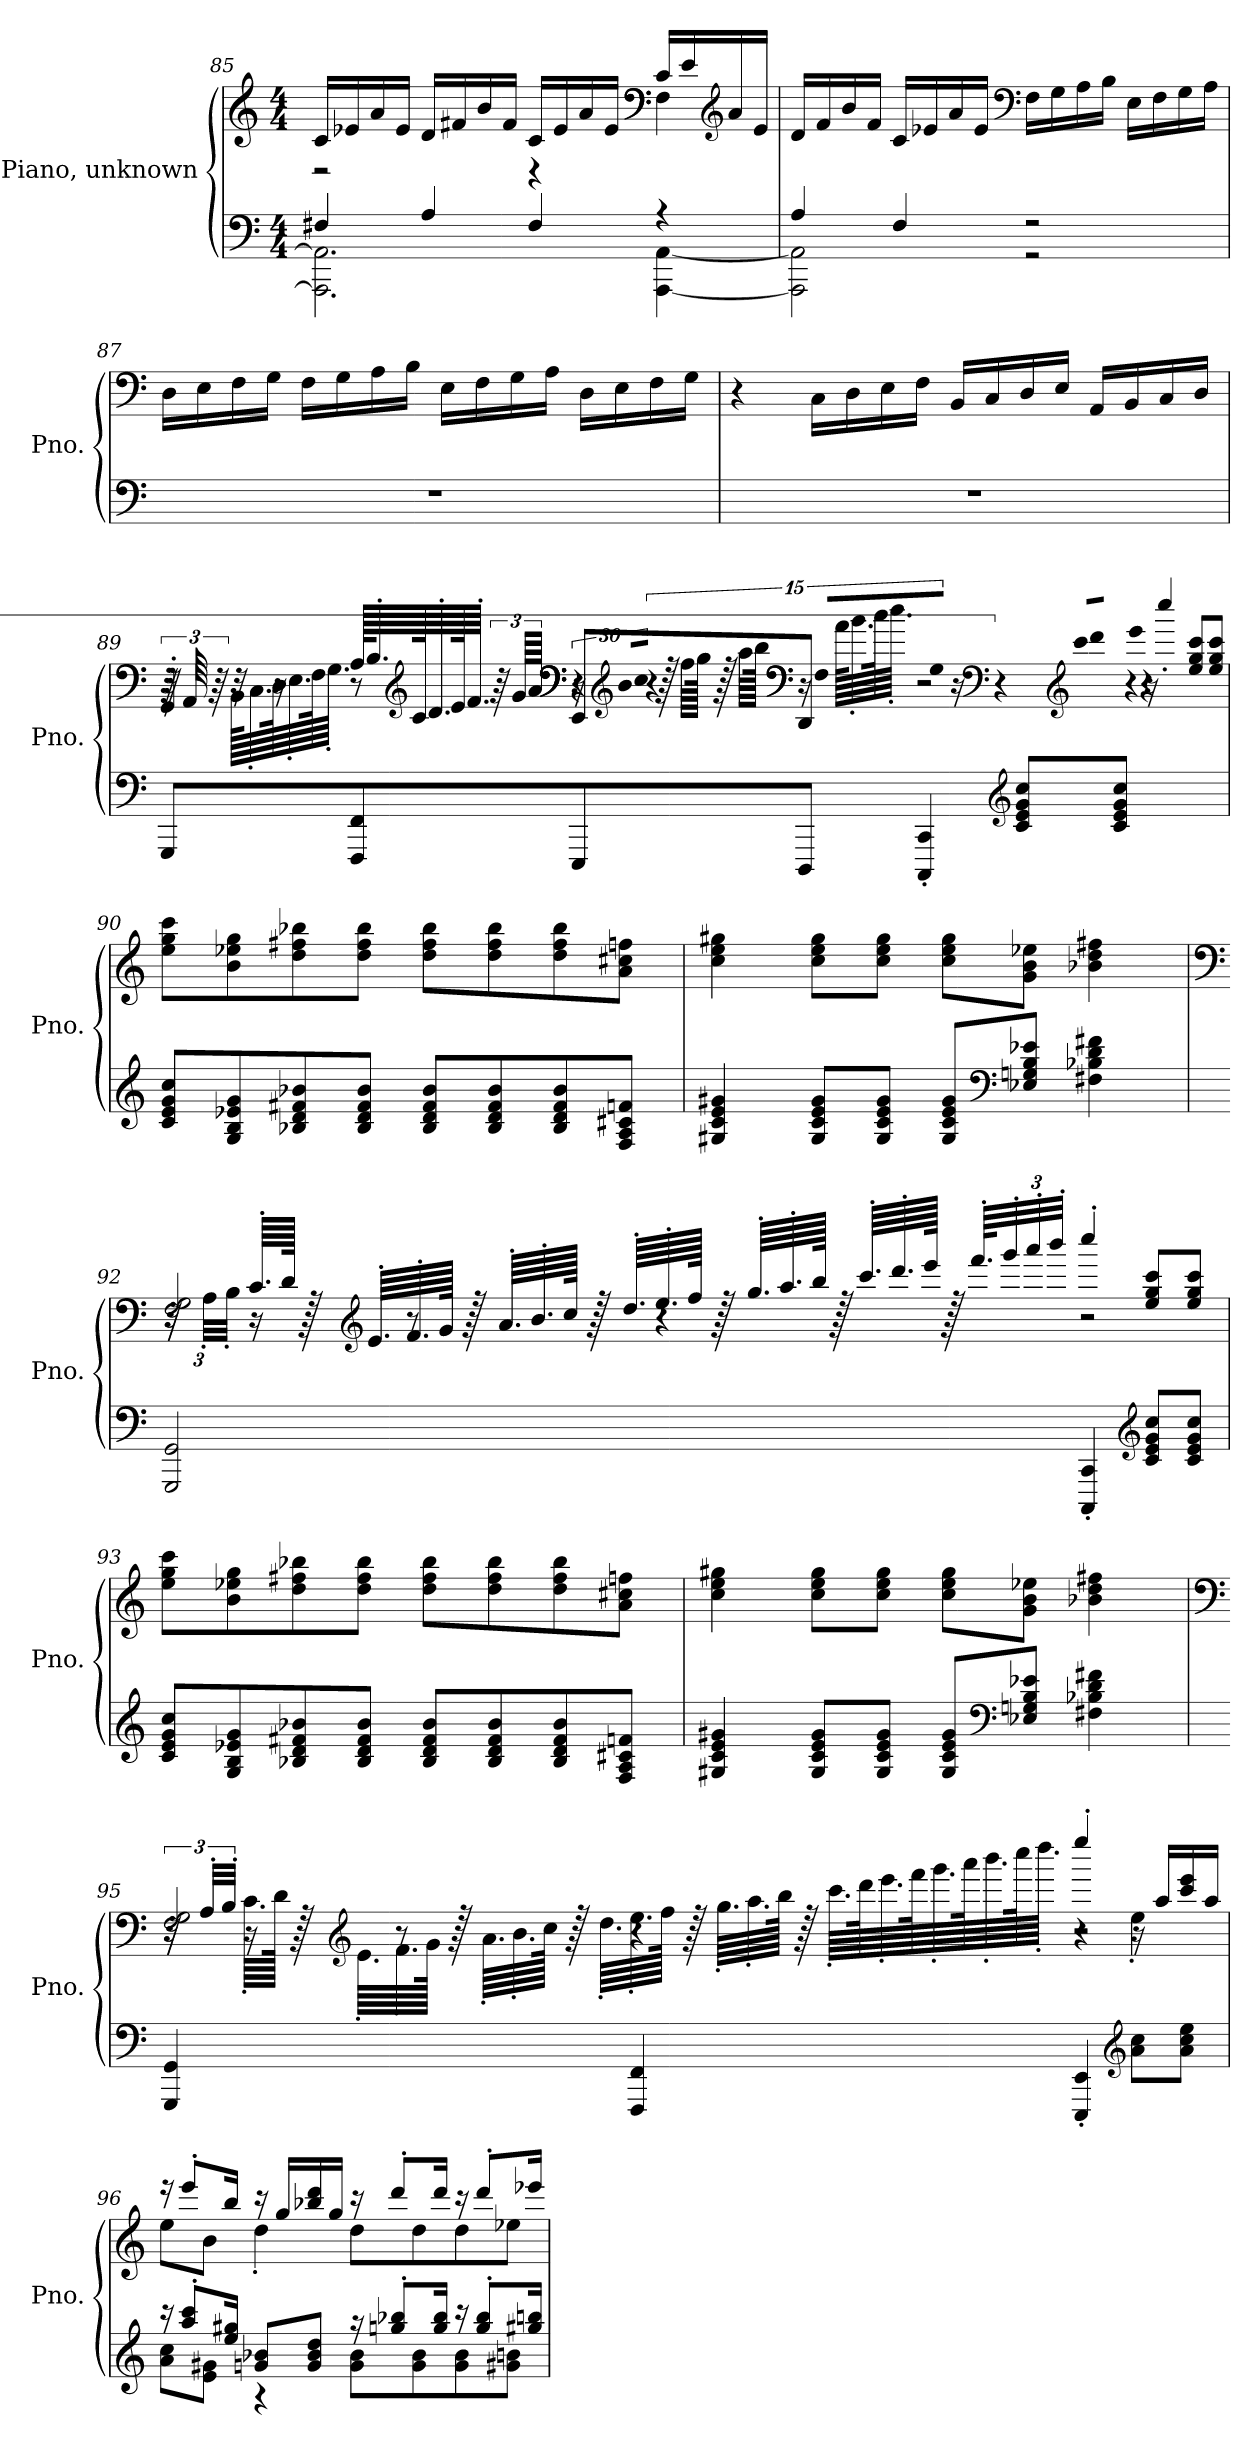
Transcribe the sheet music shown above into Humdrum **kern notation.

**kern	**kern
*part1	*part1
*staff2	*staff1
*I"Piano, unknown	*
*I'Pno.	*
*clefF4	*clefG2
*k[]	*k[]
*M4/4	*M4/4
=85	=85
*^	*^
4F#X/	2.AAA\] 2.AA\]	16c/LL	2r
.	.	16e-X/	.
.	.	16a/	.
.	.	16e-/JJ	.
4A/	.	16d/LL	.
.	.	16f#X/	.
.	.	16b/	.
.	.	16f#/JJ	.
4F#/	.	16c/LL	4r
.	.	16e-/	.
.	.	16a/	.
.	.	16e-/JJ	.
*	*	*clefF4	*
4r	[4AAA\ [4AA\	16c/LL	4F\
.	.	16e-/	.
*	*	*clefG2	*
.	.	16a/	.
.	.	16e-/JJ	.
*	*	*v	*v
!!LO:LB:g=z
=86	=86	=86
4A/	2AAA\] 2AA\]	16d/LL
.	.	16f/
.	.	16b/
.	.	16f/JJ
4F/	.	16c/LL
.	.	16e-X/
.	.	16a/
.	.	16e-/JJ
*	*	*clefF4
2r	2r	16F\LL
.	.	16G\
.	.	16A\
.	.	16B\JJ
.	.	16E\LL
.	.	16F\
.	.	16G\
.	.	16A\JJ
*v	*v	*
=87	=87
1r	16D\LL
.	16E\
.	16F\
.	16G\JJ
.	16F\LL
.	16G\
.	16A\
.	16B\JJ
.	16E\LL
.	16F\
.	16G\
.	16A\JJ
.	16D\LL
.	16E\
.	16F\
.	16G\JJ
=88	=88
1r	4r
.	16C\LL
.	16D\
.	16E\
.	16F\JJ
.	16BB/LL
.	16C/
.	16D/
.	16E/JJ
.	16AA/LL
.	16BB/
.	16C/
.	16D/JJ
!!LO:LB:g=z
=89	=89
*	*^
*	*	*^
8GGG/L	96r	32r	4GG'/
.	96AA/	.	.
.	96r	.	.
.	32r	128BB\KLLLL	.
.	.	64.C'\	.
.	16r	128D\K	.
.	.	64.E'\	.
.	.	128F\K	.
.	.	64.G'\JJJJ	.
8FFF/ 8FF/	128A/KLLLL	8r	.
.	64.B'/	.	.
*	*clefG2	*	*
.	128c/K	.	.
.	64.d'/	.	.
.	128e/K	.	.
.	64.f'/JJJJ	.	.
.	96r	.	.
.	96g/LLLL	.	.
.	96a/JJJJ	.	.
*	*clefF4	*	*
!	!LO:N:vis=128	!	!
8EEE/	1920%17r	16r	8EE/L
*	*clefG2	*	*
!	!LO:N:vis=256	!	!
.	1920%17b/KLLLL	.	.
!	!LO:N:vis=64	!	!
.	960%17cc/JJJJ	.	.
.	1920ryy	.	.
!	!LO:N:vis=128	!	!
.	1920%17r	.	.
!	!LO:N:vis=256	!	!
.	1920%17dd/LLLLL	.	.
!	!LO:N:vis=256	!	!
.	1920%17ee/JJJJJ	.	.
.	16r	128r	.
.	.	64ff\LLLL	.
.	.	128gg\JJJJk	.
.	.	128r	.
.	.	64aa\LLLL	.
.	.	128bb\JJJJk	.
*	*clefF4	*	*
!	!LO:N:vis=128	!	!
8DDD/J	1920%17r	16r	8DD/J
*	*clefG2	*	*
!	!LO:N:vis=256	!	!
.	1920%17ccc/KLLLL	.	.
!	!LO:N:vis=64	!	!
.	960%17ddd/JJJJ	.	.
.	1920ryy	.	.
!	!LO:N:vis=128	!	!
.	1920%17r	.	.
!	!LO:N:vis=256	!	!
.	1920%17eee/	.	.
!	!LO:N:vis=128	!	!
.	1920%17r	.	.
.	16r	128fff\KLLLL	.
.	.	64.ggg'\	.
.	.	128aaa\K	.
.	.	64.bbb'\JJJJ	.
4CCC/' 4CC/'	4cccc'/	2r	2r
*clefG2	*	*	*
8c/ 8e/ 8g/ 8cc/L	8ee/ 8gg/ 8ccc/L	.	.
8c/ 8e/ 8g/ 8cc/J	8ee/ 8gg/ 8ccc/J	.	.
*	*v	*v	*v
!!LO:LB:g=z
=90	=90
8c/ 8e/ 8g/ 8cc/L	8ee\ 8gg\ 8ccc\L
8G/ 8B/ 8e-X/ 8g/	8b\ 8ee-X\ 8gg\
8B-X/ 8d/ 8f#X/ 8b-X/	8dd\ 8ff#X\ 8bb-X\
8B-/ 8d/ 8f#/ 8b-/J	8dd\ 8ff#\ 8bb-\J
8B-/ 8d/ 8f#/ 8b-/L	8dd\ 8ff#\ 8bb-\L
8B-/ 8d/ 8f#/ 8b-/	8dd\ 8ff#\ 8bb-\
8B-/ 8d/ 8f#/ 8b-/	8dd\ 8ff#\ 8bb-\
8F/ 8A/ 8c#X/ 8fn/J	8a\ 8cc#X\ 8ffn\J
=91	=91
4G#X/ 4c/ 4e/ 4g#X/	4cc\ 4ee\ 4gg#X\
8G#/ 8c/ 8e/ 8g#/L	8cc\ 8ee\ 8gg#\L
8G#/ 8c/ 8e/ 8g#/J	8cc\ 8ee\ 8gg#\J
8G#/ 8c/ 8e/ 8g#/L	8cc\ 8ee\ 8gg#\L
*clefF4	*
8E-X/ 8Gn/ 8B/ 8e-X/J	8g\ 8b\ 8ee-X\J
4F#X\ 4B-X\ 4d\ 4f#X\	4b-X\ 4dd\ 4ff#X\
!!LO:LB:g=z
=92	=92
*	*clefF4
*	*^
*	*	*^
2GGG/ 2GG/	16r	48r	2F/ 2G/
.	.	48A'\LLL	.
.	.	48B'\JJJ	.
.	64.c'/LLLL	16r	.
.	128d/JJJJk	.	.
.	128r	.	.
*	*clefG2	*	*
.	64.e'/LLLL	.	.
.	64.f'/	8r	.
.	128g/JJJJk	.	.
.	128r	.	.
.	64.a'/LLLL	.	.
.	64.b'/	.	.
.	128cc/JJJJk	.	.
.	128r	.	.
.	64.dd'/LLLL	.	.
.	64.ee'/	4r	.
.	128ff/JJJJk	.	.
.	128r	.	.
.	64.gg'/LLLL	.	.
.	64.aa'/	.	.
.	128bb/JJJJk	.	.
.	128r	.	.
.	64.ccc'/LLLL	.	.
.	64.ddd'/	.	.
.	128eee/JJJJk	.	.
.	128r	.	.
.	64.fff'/KLLL	.	.
*	*Xbrackettup	*	*
.	48ggg'/	.	.
.	48aaa'/	.	.
.	48bbb'/JJJ	.	.
4CCC/' 4CC/'	4cccc'/	2r	2r
*clefG2	*	*	*
8c/ 8e/ 8g/ 8cc/L	8ee/ 8gg/ 8ccc/L	.	.
8c/ 8e/ 8g/ 8cc/J	8ee/ 8gg/ 8ccc/J	.	.
*	*v	*v	*v
!!LO:PB:g=z
=93	=93
8c/ 8e/ 8g/ 8cc/L	8ee\ 8gg\ 8ccc\L
8G/ 8B/ 8e-X/ 8g/	8b\ 8ee-X\ 8gg\
8B-X/ 8d/ 8f#X/ 8b-X/	8dd\ 8ff#X\ 8bb-X\
8B-/ 8d/ 8f#/ 8b-/J	8dd\ 8ff#\ 8bb-\J
8B-/ 8d/ 8f#/ 8b-/L	8dd\ 8ff#\ 8bb-\L
8B-/ 8d/ 8f#/ 8b-/	8dd\ 8ff#\ 8bb-\
8B-/ 8d/ 8f#/ 8b-/	8dd\ 8ff#\ 8bb-\
8F/ 8A/ 8c#X/ 8fn/J	8a\ 8cc#X\ 8ffn\J
=94	=94
4G#X/ 4c/ 4e/ 4g#X/	4cc\ 4ee\ 4gg#X\
8G#/ 8c/ 8e/ 8g#/L	8cc\ 8ee\ 8gg#\L
8G#/ 8c/ 8e/ 8g#/J	8cc\ 8ee\ 8gg#\J
8G#/ 8c/ 8e/ 8g#/L	8cc\ 8ee\ 8gg#\L
*clefF4	*
8E-X/ 8Gn/ 8B/ 8e-X/J	8g\ 8b\ 8ee-X\J
4F#X\ 4B-X\ 4d\ 4f#X\	4b-X\ 4dd\ 4ff#X\
!!LO:LB:g=z
=95	=95
*	*clefF4
*	*brackettup
*	*^
*	*	*^
4GGG/ 4GG/	48r	16r	2F/ 2G/
.	48A'/LLL	.	.
.	48B'/JJJ	.	.
.	16r	64.c'\LLLL	.
.	.	128d\JJJJk	.
.	.	128r	.
*	*clefG2	*	*
.	.	64.e'\LLLL	.
.	8r	64.f'\	.
.	.	128g\JJJJk	.
.	.	128r	.
.	.	64.a'\LLLL	.
.	.	64.b'\	.
.	.	128cc\JJJJk	.
.	.	128r	.
.	.	64.dd'\LLLL	.
4FFF/ 4FF/	4r	64.ee'\	.
.	.	128ff\JJJJk	.
.	.	128r	.
.	.	64.gg'\LLLL	.
.	.	64.aa'\	.
.	.	128bb\JJJJk	.
.	.	128r	.
.	.	64.ccc'\LLLL	.
.	.	128ddd\K	.
.	.	64.eee'\	.
.	.	128fff\K	.
.	.	64.ggg'\	.
.	.	128aaa\K	.
.	.	64.bbb'\	.
.	.	128cccc\K	.
.	.	64.dddd'\JJJJ	.
4EEE/' 4EE/'	4eeee'/	4r	2r
*clefG2	*	*	*
8a\ 8cc\L	16r	4ee'\	.
.	16aa/LL	.	.
8a\ 8cc\ 8ee\J	16ccc/ 16eee/	.	.
.	16aa/JJ	.	.
*	*	*v	*v
!!LO:LB:g=z
=96	=96	=96
*^	*	*
16r	8a\ 8cc\L	16r	8ee\L
8aa/' 8ccc/'L	.	8eee'/L	.
.	8e\ 8g#X\J	.	8b\J
16ee/ 16gg#X/Jk	.	16bb/Jk	.
8gn/ 8b-X/L	4r	16r	4dd'\
.	.	16gg/LL	.
8g/ 8b-/ 8dd/J	.	16bb-X/ 16ddd/	.
.	.	16gg/JJ	.
16r	8g\ 8b-\L	16r	8dd\L
8ggn/' 8bb-X/'L	.	8ddd'/L	.
.	8g\ 8b-\	.	8dd\
16gg/ 16bb-/Jk	.	16ddd/Jk	.
16r	8g\ 8b-\	16r	8dd\
8gg/' 8bb-/'L	.	8ddd'/L	.
.	8g#X\ 8bn\J	.	8ee-X\J
16gg#X/ 16bbn/Jk	.	16eee-X/Jk	.
*v	*v	*	*
*	*v	*v
=	=
*-	*-
